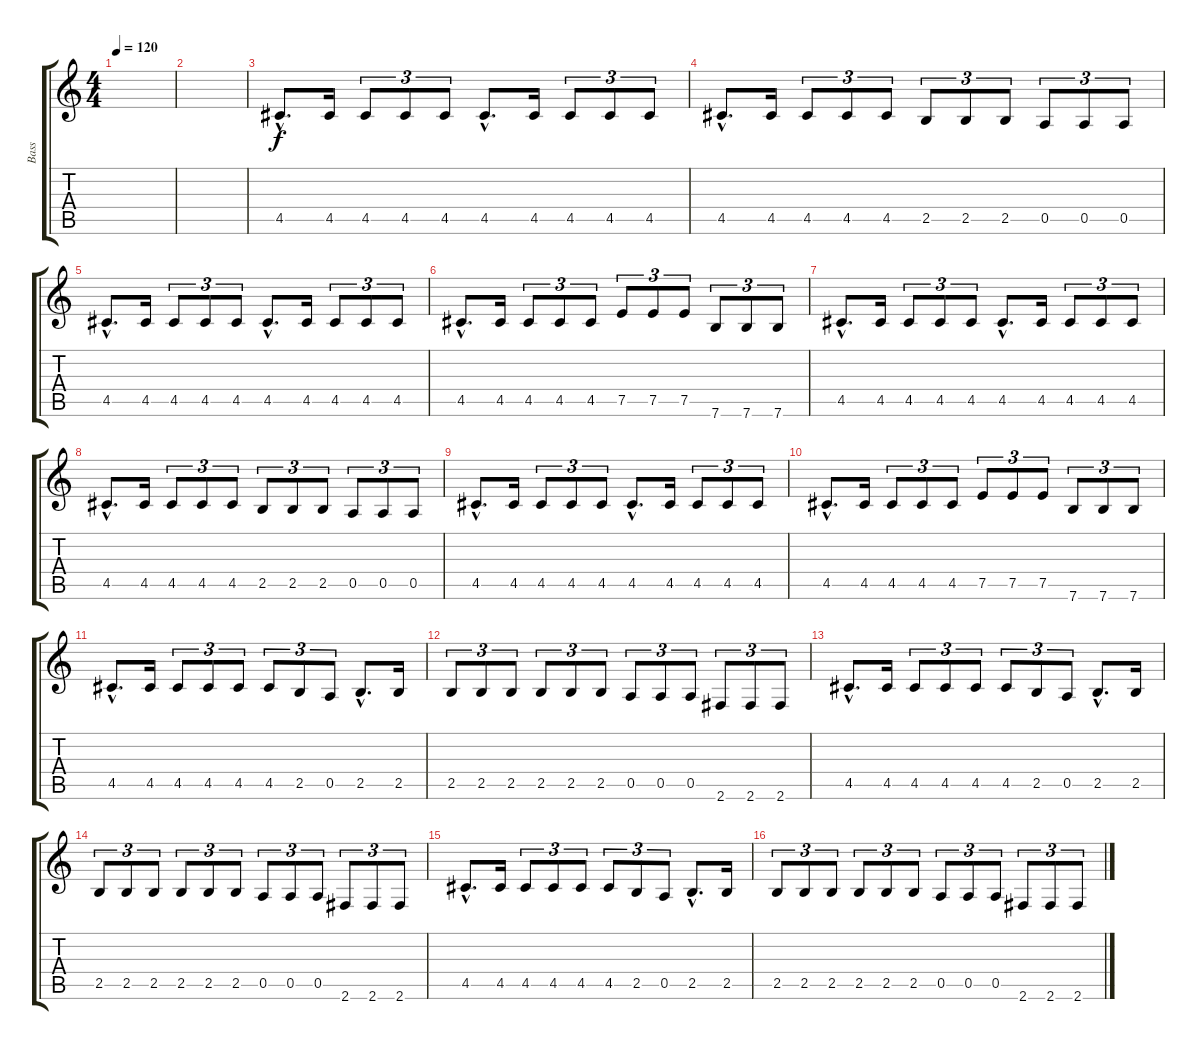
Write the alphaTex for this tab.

\track ("Bass" "Bass") {instrument electricbassfinger}
\staff {score tabs}
\tuning (E4 B3 G3 D3 A2 E2) {hide}
\ts (4 4)
\tempo 120
\clef g2
\ks c
|
|
4.5{hac}.8{d} 4.5.16 4.5.8{tu (3 2)} 4.5.8{tu (3 2)} 4.5.8{tu (3 2)} 4.5{hac}.8{d} 4.5.16 4.5.8{tu (3 2)} 4.5.8{tu (3 2)} 4.5.8{tu (3 2)} |
4.5{hac}.8{d} 4.5.16 4.5.8{tu (3 2)} 4.5.8{tu (3 2)} 4.5.8{tu (3 2)} 2.5.8{tu (3 2)} 2.5.8{tu (3 2)} 2.5.8{tu (3 2)} 0.5.8{tu (3 2)} 0.5.8{tu (3 2)} 0.5.8{tu (3 2)} |
4.5{hac}.8{d} 4.5.16 4.5.8{tu (3 2)} 4.5.8{tu (3 2)} 4.5.8{tu (3 2)} 4.5{hac}.8{d} 4.5.16 4.5.8{tu (3 2)} 4.5.8{tu (3 2)} 4.5.8{tu (3 2)} |
4.5{hac}.8{d} 4.5.16 4.5.8{tu (3 2)} 4.5.8{tu (3 2)} 4.5.8{tu (3 2)} 7.5.8{tu (3 2)} 7.5.8{tu (3 2)} 7.5.8{tu (3 2)} 7.6.8{tu (3 2)} 7.6.8{tu (3 2)} 7.6.8{tu (3 2)} |
4.5{hac}.8{d} 4.5.16 4.5.8{tu (3 2)} 4.5.8{tu (3 2)} 4.5.8{tu (3 2)} 4.5{hac}.8{d} 4.5.16 4.5.8{tu (3 2)} 4.5.8{tu (3 2)} 4.5.8{tu (3 2)} |
4.5{hac}.8{d} 4.5.16 4.5.8{tu (3 2)} 4.5.8{tu (3 2)} 4.5.8{tu (3 2)} 2.5.8{tu (3 2)} 2.5.8{tu (3 2)} 2.5.8{tu (3 2)} 0.5.8{tu (3 2)} 0.5.8{tu (3 2)} 0.5.8{tu (3 2)} |
4.5{hac}.8{d} 4.5.16 4.5.8{tu (3 2)} 4.5.8{tu (3 2)} 4.5.8{tu (3 2)} 4.5{hac}.8{d} 4.5.16 4.5.8{tu (3 2)} 4.5.8{tu (3 2)} 4.5.8{tu (3 2)} |
4.5{hac}.8{d} 4.5.16 4.5.8{tu (3 2)} 4.5.8{tu (3 2)} 4.5.8{tu (3 2)} 7.5.8{tu (3 2)} 7.5.8{tu (3 2)} 7.5.8{tu (3 2)} 7.6.8{tu (3 2)} 7.6.8{tu (3 2)} 7.6.8{tu (3 2)} |
4.5{hac}.8{d} 4.5.16 4.5.8{tu (3 2)} 4.5.8{tu (3 2)} 4.5.8{tu (3 2)} 4.5.8{tu (3 2)} 2.5.8{tu (3 2)} 0.5.8{tu (3 2)} 2.5{hac}.8{d} 2.5.16 |
2.5.8{tu (3 2)} 2.5.8{tu (3 2)} 2.5.8{tu (3 2)} 2.5.8{tu (3 2)} 2.5.8{tu (3 2)} 2.5.8{tu (3 2)} 0.5.8{tu (3 2)} 0.5.8{tu (3 2)} 0.5.8{tu (3 2)} 2.6.8{tu (3 2)} 2.6.8{tu (3 2)} 2.6.8{tu (3 2)} |
4.5{hac}.8{d} 4.5.16 4.5.8{tu (3 2)} 4.5.8{tu (3 2)} 4.5.8{tu (3 2)} 4.5.8{tu (3 2)} 2.5.8{tu (3 2)} 0.5.8{tu (3 2)} 2.5{hac}.8{d} 2.5.16 |
2.5.8{tu (3 2)} 2.5.8{tu (3 2)} 2.5.8{tu (3 2)} 2.5.8{tu (3 2)} 2.5.8{tu (3 2)} 2.5.8{tu (3 2)} 0.5.8{tu (3 2)} 0.5.8{tu (3 2)} 0.5.8{tu (3 2)} 2.6.8{tu (3 2)} 2.6.8{tu (3 2)} 2.6.8{tu (3 2)} |
4.5{hac}.8{d} 4.5.16 4.5.8{tu (3 2)} 4.5.8{tu (3 2)} 4.5.8{tu (3 2)} 4.5.8{tu (3 2)} 2.5.8{tu (3 2)} 0.5.8{tu (3 2)} 2.5{hac}.8{d} 2.5.16 |
2.5.8{tu (3 2)} 2.5.8{tu (3 2)} 2.5.8{tu (3 2)} 2.5.8{tu (3 2)} 2.5.8{tu (3 2)} 2.5.8{tu (3 2)} 0.5.8{tu (3 2)} 0.5.8{tu (3 2)} 0.5.8{tu (3 2)} 2.6.8{tu (3 2)} 2.6.8{tu (3 2)} 2.6.8{tu (3 2)}
